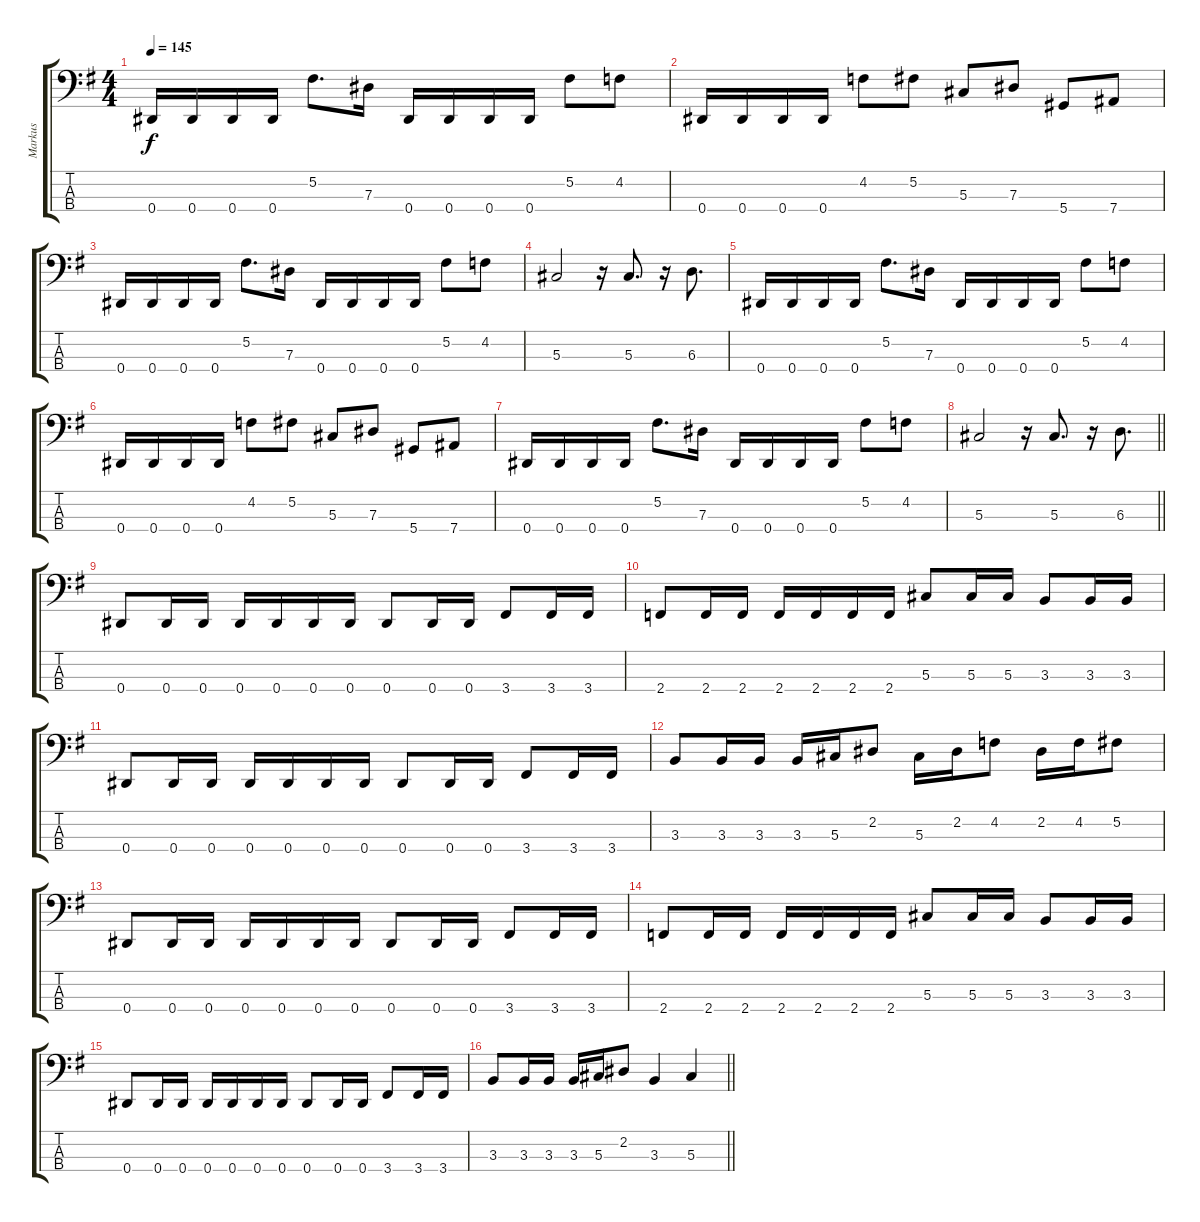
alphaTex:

\track ("Markus" "Markus") {instrument electricbasspick}
\staff {score tabs}
\tuning (Gb2 Db2 Ab1 Eb1) {hide}
\ts (4 4)
\tempo 145
\clef f4
\ks eminor
0.4.16{dy f} 0.4.16 0.4.16 0.4.16 5.2.8{d} 7.3.16 0.4.16 0.4.16 0.4.16 0.4.16 5.2.8 4.2.8 |
0.4.16 0.4.16 0.4.16 0.4.16 4.2.8 5.2.8 5.3.8 7.3.8 5.4.8 7.4.8 |
0.4.16 0.4.16 0.4.16 0.4.16 5.2.8{d} 7.3.16 0.4.16 0.4.16 0.4.16 0.4.16 5.2.8 4.2.8 |
5.3.2 r.16 5.3.8{d} r.16 6.3.8{d} |
0.4.16 0.4.16 0.4.16 0.4.16 5.2.8{d} 7.3.16 0.4.16 0.4.16 0.4.16 0.4.16 5.2.8 4.2.8 |
0.4.16 0.4.16 0.4.16 0.4.16 4.2.8 5.2.8 5.3.8 7.3.8 5.4.8 7.4.8 |
0.4.16 0.4.16 0.4.16 0.4.16 5.2.8{d} 7.3.16 0.4.16 0.4.16 0.4.16 0.4.16 5.2.8 4.2.8 |
\barLineRight lightlight
5.3.2 r.16 5.3.8{d} r.16 6.3.8{d} |
0.4.8 0.4.16 0.4.16 0.4.16 0.4.16 0.4.16 0.4.16 0.4.8 0.4.16 0.4.16 3.4.8 3.4.16 3.4.16 |
2.4.8 2.4.16 2.4.16 2.4.16 2.4.16 2.4.16 2.4.16 5.3.8 5.3.16 5.3.16 3.3.8 3.3.16 3.3.16 |
0.4.8 0.4.16 0.4.16 0.4.16 0.4.16 0.4.16 0.4.16 0.4.8 0.4.16 0.4.16 3.4.8 3.4.16 3.4.16 |
3.3.8 3.3.16 3.3.16 3.3.16 5.3.16 2.2.8 5.3.16 2.2.16 4.2.8 2.2.16 4.2.16 5.2.8 |
0.4.8 0.4.16 0.4.16 0.4.16 0.4.16 0.4.16 0.4.16 0.4.8 0.4.16 0.4.16 3.4.8 3.4.16 3.4.16 |
2.4.8 2.4.16 2.4.16 2.4.16 2.4.16 2.4.16 2.4.16 5.3.8 5.3.16 5.3.16 3.3.8 3.3.16 3.3.16 |
0.4.8 0.4.16 0.4.16 0.4.16 0.4.16 0.4.16 0.4.16 0.4.8 0.4.16 0.4.16 3.4.8 3.4.16 3.4.16 |
\barLineRight lightlight
3.3.8 3.3.16 3.3.16 3.3.16 5.3.16 2.2.8 3.3.4 5.3.4
